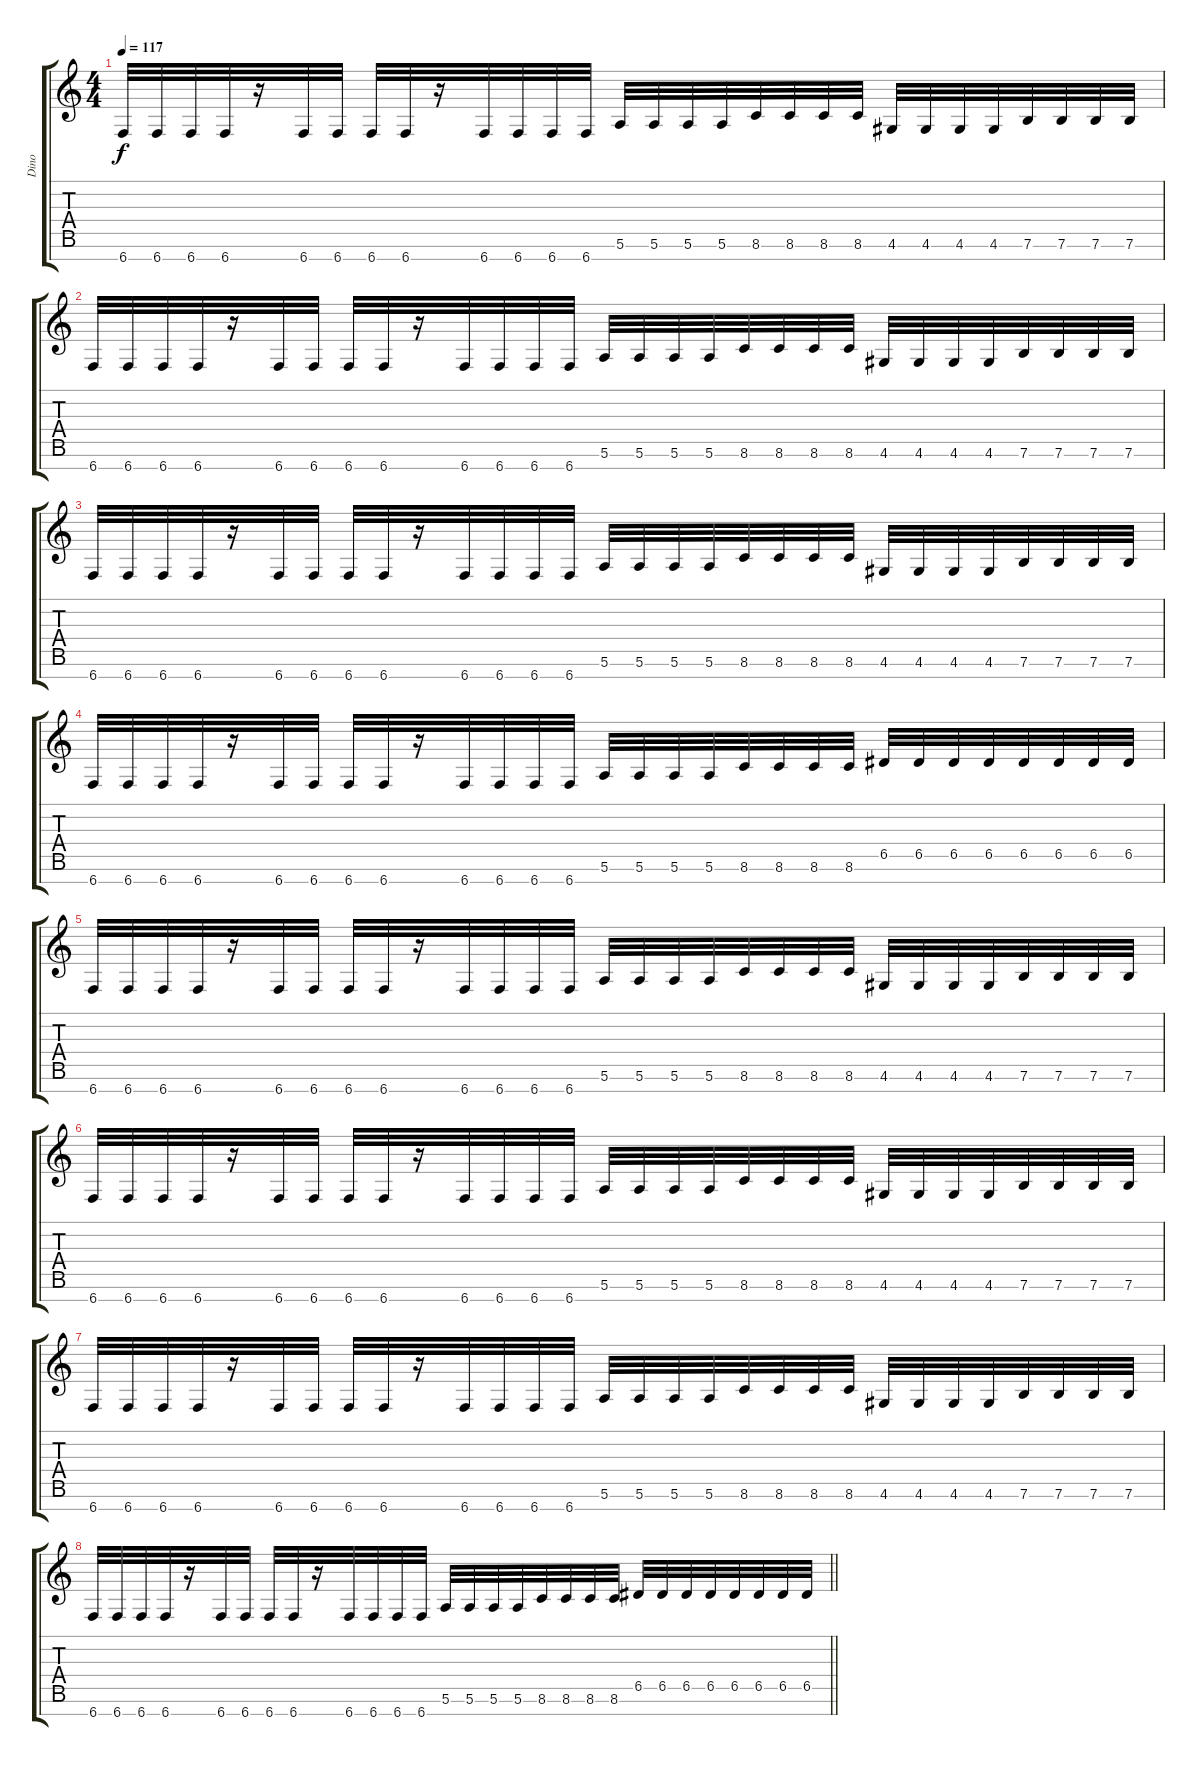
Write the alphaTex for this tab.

\track ("Dino" "Dino") {instrument distortionguitar}
\staff {score tabs}
\tuning (E4 B3 G3 D3 A2 E2 B1) {hide}
\ts (4 4)
\tempo 117
\clef g2
\ks c
6.7.32{dy f} 6.7.32 6.7.32 6.7.32 r.16 6.7.32 6.7.32 6.7.32 6.7.32 r.16 6.7.32 6.7.32 6.7.32 6.7.32 5.6.32 5.6.32 5.6.32 5.6.32 8.6.32 8.6.32 8.6.32 8.6.32 4.6.32 4.6.32 4.6.32 4.6.32 7.6.32 7.6.32 7.6.32 7.6.32 |
6.7.32 6.7.32 6.7.32 6.7.32 r.16 6.7.32 6.7.32 6.7.32 6.7.32 r.16 6.7.32 6.7.32 6.7.32 6.7.32 5.6.32 5.6.32 5.6.32 5.6.32 8.6.32 8.6.32 8.6.32 8.6.32 4.6.32 4.6.32 4.6.32 4.6.32 7.6.32 7.6.32 7.6.32 7.6.32 |
6.7.32 6.7.32 6.7.32 6.7.32 r.16 6.7.32 6.7.32 6.7.32 6.7.32 r.16 6.7.32 6.7.32 6.7.32 6.7.32 5.6.32 5.6.32 5.6.32 5.6.32 8.6.32 8.6.32 8.6.32 8.6.32 4.6.32 4.6.32 4.6.32 4.6.32 7.6.32 7.6.32 7.6.32 7.6.32 |
6.7.32 6.7.32 6.7.32 6.7.32 r.16 6.7.32 6.7.32 6.7.32 6.7.32 r.16 6.7.32 6.7.32 6.7.32 6.7.32 5.6.32 5.6.32 5.6.32 5.6.32 8.6.32 8.6.32 8.6.32 8.6.32 6.5.32 6.5.32 6.5.32 6.5.32 6.5.32 6.5.32 6.5.32 6.5.32 |
6.7.32 6.7.32 6.7.32 6.7.32 r.16 6.7.32 6.7.32 6.7.32 6.7.32 r.16 6.7.32 6.7.32 6.7.32 6.7.32 5.6.32 5.6.32 5.6.32 5.6.32 8.6.32 8.6.32 8.6.32 8.6.32 4.6.32 4.6.32 4.6.32 4.6.32 7.6.32 7.6.32 7.6.32 7.6.32 |
6.7.32 6.7.32 6.7.32 6.7.32 r.16 6.7.32 6.7.32 6.7.32 6.7.32 r.16 6.7.32 6.7.32 6.7.32 6.7.32 5.6.32 5.6.32 5.6.32 5.6.32 8.6.32 8.6.32 8.6.32 8.6.32 4.6.32 4.6.32 4.6.32 4.6.32 7.6.32 7.6.32 7.6.32 7.6.32 |
6.7.32 6.7.32 6.7.32 6.7.32 r.16 6.7.32 6.7.32 6.7.32 6.7.32 r.16 6.7.32 6.7.32 6.7.32 6.7.32 5.6.32 5.6.32 5.6.32 5.6.32 8.6.32 8.6.32 8.6.32 8.6.32 4.6.32 4.6.32 4.6.32 4.6.32 7.6.32 7.6.32 7.6.32 7.6.32 |
\barLineRight lightlight
6.7.32 6.7.32 6.7.32 6.7.32 r.16 6.7.32 6.7.32 6.7.32 6.7.32 r.16 6.7.32 6.7.32 6.7.32 6.7.32 5.6.32 5.6.32 5.6.32 5.6.32 8.6.32 8.6.32 8.6.32 8.6.32 6.5.32 6.5.32 6.5.32 6.5.32 6.5.32 6.5.32 6.5.32 6.5.32
